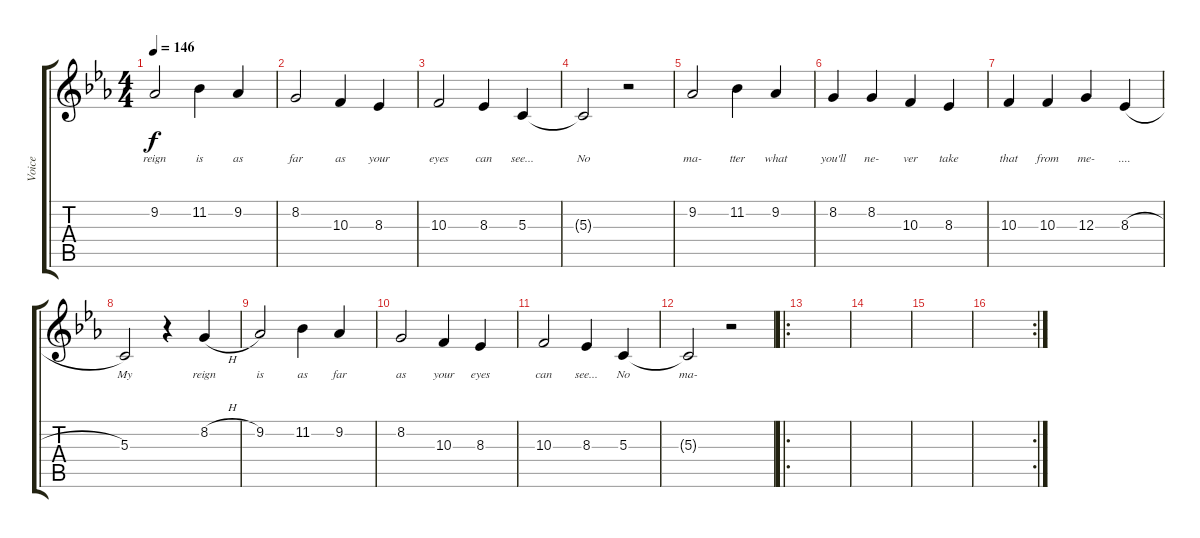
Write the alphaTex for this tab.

\track ("Voice" "Voice") {instrument flute}
\staff {score tabs}
\tuning (E4 B3 G3 D3 A2 E2) {hide}
\ts (4 4)
\tempo 146
\clef g2
\ks cminor
9.2.2{lyrics (0 "reign") lyrics (1 "") lyrics (2 "") lyrics (3 "") lyrics (4 "") dy f} 11.2.4{lyrics (0 "is") lyrics (1 "") lyrics (2 "") lyrics (3 "") lyrics (4 "")} 9.2.4{lyrics (0 "as") lyrics (1 "") lyrics (2 "") lyrics (3 "") lyrics (4 "")} |
8.2.2{lyrics (0 "far") lyrics (1 "") lyrics (2 "") lyrics (3 "") lyrics (4 "")} 10.3.4{lyrics (0 "as") lyrics (1 "") lyrics (2 "") lyrics (3 "") lyrics (4 "")} 8.3.4{lyrics (0 "your") lyrics (1 "") lyrics (2 "") lyrics (3 "") lyrics (4 "")} |
10.3.2{lyrics (0 "eyes") lyrics (1 "") lyrics (2 "") lyrics (3 "") lyrics (4 "")} 8.3.4{lyrics (0 "can") lyrics (1 "") lyrics (2 "") lyrics (3 "") lyrics (4 "")} 5.3.4{lyrics (0 "see...") lyrics (1 "") lyrics (2 "") lyrics (3 "") lyrics (4 "")} |
5.3{t}.2{lyrics (0 "No") lyrics (1 "") lyrics (2 "") lyrics (3 "") lyrics (4 "")} r.2 |
9.2.2{lyrics (0 "ma-") lyrics (1 "") lyrics (2 "") lyrics (3 "") lyrics (4 "")} 11.2.4{lyrics (0 "tter") lyrics (1 "") lyrics (2 "") lyrics (3 "") lyrics (4 "")} 9.2.4{lyrics (0 "what") lyrics (1 "") lyrics (2 "") lyrics (3 "") lyrics (4 "")} |
8.2.4{lyrics (0 "you'll") lyrics (1 "") lyrics (2 "") lyrics (3 "") lyrics (4 "")} 8.2.4{lyrics (0 "ne-") lyrics (1 "") lyrics (2 "") lyrics (3 "") lyrics (4 "")} 10.3.4{lyrics (0 "ver") lyrics (1 "") lyrics (2 "") lyrics (3 "") lyrics (4 "")} 8.3.4{lyrics (0 "take") lyrics (1 "") lyrics (2 "") lyrics (3 "") lyrics (4 "")} |
10.3.4{lyrics (0 "that") lyrics (1 "") lyrics (2 "") lyrics (3 "") lyrics (4 "")} 10.3.4{lyrics (0 "from") lyrics (1 "") lyrics (2 "") lyrics (3 "") lyrics (4 "")} 12.3.4{lyrics (0 "me-") lyrics (1 "") lyrics (2 "") lyrics (3 "") lyrics (4 "")} 8.3{h}.4{lyrics (0 "....") lyrics (1 "") lyrics (2 "") lyrics (3 "") lyrics (4 "")} |
5.3.2{lyrics (0 "My") lyrics (1 "") lyrics (2 "") lyrics (3 "") lyrics (4 "")} r.4 8.2{h}.4{lyrics (0 "reign") lyrics (1 "") lyrics (2 "") lyrics (3 "") lyrics (4 "")} |
9.2.2{lyrics (0 "is") lyrics (1 "") lyrics (2 "") lyrics (3 "") lyrics (4 "")} 11.2.4{lyrics (0 "as") lyrics (1 "") lyrics (2 "") lyrics (3 "") lyrics (4 "")} 9.2.4{lyrics (0 "far") lyrics (1 "") lyrics (2 "") lyrics (3 "") lyrics (4 "")} |
8.2.2{lyrics (0 "as") lyrics (1 "") lyrics (2 "") lyrics (3 "") lyrics (4 "")} 10.3.4{lyrics (0 "your") lyrics (1 "") lyrics (2 "") lyrics (3 "") lyrics (4 "")} 8.3.4{lyrics (0 "eyes") lyrics (1 "") lyrics (2 "") lyrics (3 "") lyrics (4 "")} |
10.3.2{lyrics (0 "can") lyrics (1 "") lyrics (2 "") lyrics (3 "") lyrics (4 "")} 8.3.4{lyrics (0 "see...") lyrics (1 "") lyrics (2 "") lyrics (3 "") lyrics (4 "")} 5.3.4{lyrics (0 "No") lyrics (1 "") lyrics (2 "") lyrics (3 "") lyrics (4 "")} |
5.3{t}.2{lyrics (0 "ma-") lyrics (1 "") lyrics (2 "") lyrics (3 "") lyrics (4 "")} r.2 |
\ro
|
|
|
\rc 2
